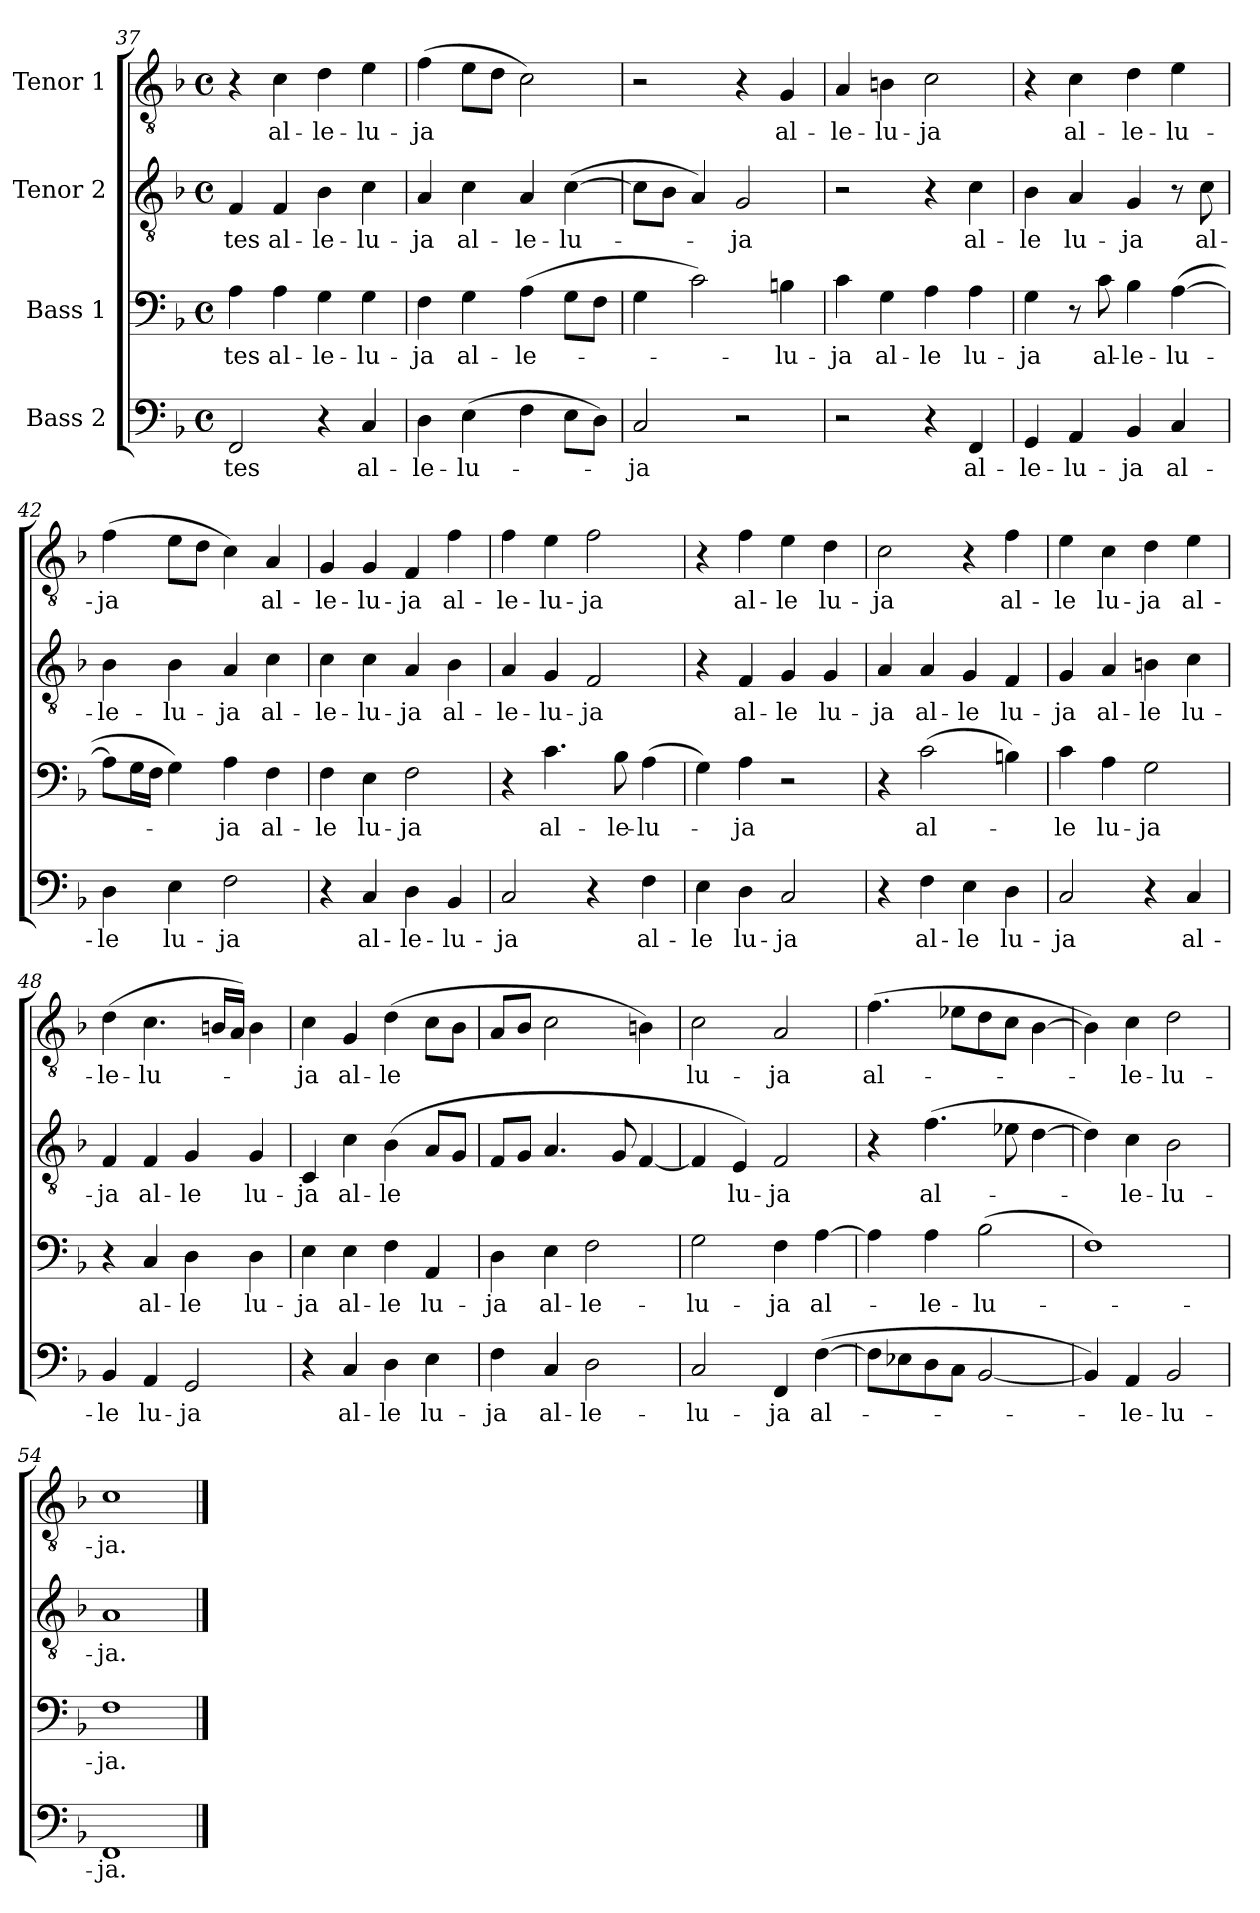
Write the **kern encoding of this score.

**kern	**text	**kern	**text	**kern	**text	**kern	**text
*part4	*part4	*part3	*part3	*part2	*part2	*part1	*part1
*staff4	*staff4	*staff3	*staff3	*staff2	*staff2	*staff1	*staff1
*I"Bass 2	*	*I"Bass 1	*	*I"Tenor 2	*	*I"Tenor 1	*
!!LO:PB:g=z
*clefF4	*	*clefF4	*	*clefGv2	*	*clefGv2	*
*k[b-]	*	*k[b-]	*	*k[b-]	*	*k[b-]	*
*F:	*	*F:	*	*F:	*	*F:	*
*M4/4	*	*M4/4	*	*M4/4	*	*M4/4	*
*met(c)	*	*met(c)	*	*met(c)	*	*met(c)	*
=37	=37	=37	=37	=37	=37	=37	=37
2FF/	-tes	4A\	-tes	4F/	-tes	4r	.
.	.	4A\	al-	4F/	al-	4c\	al-
4r	.	4G\	-le-	4B-\	-le-	4d\	-le-
4C/	al-	4G\	-lu-	4c\	-lu-	4e\	-lu-
=38	=38	=38	=38	=38	=38	=38	=38
4D\	-le-	4F\	-ja	4A/	-ja	(4f\	-ja
(4E\	-lu-	4G\	al-	4c\	al-	8e\L	.
.	.	.	.	.	.	8d\J	.
4F\	.	(4A\	-le-	4A/	-le-	2c\)	.
8E\L	.	8G\L	.	([4c\	-lu-	.	.
8D\J)	.	8F\J	.	.	.	.	.
=39	=39	=39	=39	=39	=39	=39	=39
2C/	-ja	4G\	.	8c\L]	.	2r	.
.	.	.	.	8B-\J	.	.	.
.	.	2c\)	.	4A/)	.	.	.
2r	.	.	.	2G/	-ja	4r	.
.	.	4Bn\	-lu-	.	.	4G/	al-
=40	=40	=40	=40	=40	=40	=40	=40
2r	.	4c\	-ja	2r	.	4A/	-le-
.	.	4G\	al-	.	.	4Bn\	-lu-
4r	.	4A\	-le	4r	.	2c\	-ja
4FF/	al-	4A\	lu-	4c\	al-	.	.
=41	=41	=41	=41	=41	=41	=41	=41
4GG/	-le-	4G\	-ja	4B-\	-le	4r	.
4AA/	-lu-	8r	.	4A/	lu-	4c\	al-
.	.	8c\	al-	.	.	.	.
4BB-/	-ja	4B-\	-le-	4G/	-ja	4d\	-le-
4C/	al-	([4A\	-lu-	8r	.	4e\	-lu-
.	.	.	.	8c\	al-	.	.
=42	=42	=42	=42	=42	=42	=42	=42
4D\	-le	8A\L]	.	4B-\	-le-	(4f\	-ja
.	.	16G\L	.	.	.	.	.
.	.	16F\JJ	.	.	.	.	.
4E\	lu-	4G\)	.	4B-\	-lu-	8e\L	.
.	.	.	.	.	.	8d\J	.
2F\	-ja	4A\	-ja	4A/	-ja	4c\)	.
.	.	4F\	al-	4c\	al-	4A/	al-
!!LO:LB:g=z
=43	=43	=43	=43	=43	=43	=43	=43
4r	.	4F\	-le	4c\	-le-	4G/	-le-
4C/	al-	4E\	lu-	4c\	-lu-	4G/	-lu-
4D\	-le-	2F\	-ja	4A/	-ja	4F/	-ja
4BB-/	-lu-	.	.	4B-\	al-	4f\	al-
=44	=44	=44	=44	=44	=44	=44	=44
2C/	-ja	4r	.	4A/	-le-	4f\	-le-
.	.	4.c\	al-	4G/	-lu-	4e\	-lu-
4r	.	.	.	2F/	-ja	2f\	-ja
.	.	8B-\	-le-	.	.	.	.
4F\	al-	(4A\	-lu-	.	.	.	.
=45	=45	=45	=45	=45	=45	=45	=45
4E\	-le	4G\)	.	4r	.	4r	.
4D\	lu-	4A\	-ja	4F/	al-	4f\	al-
2C/	-ja	2r	.	4G/	-le	4e\	-le
.	.	.	.	4G/	lu-	4d\	lu-
=46	=46	=46	=46	=46	=46	=46	=46
4r	.	4r	.	4A/	ja	2c\	-ja
4F\	al-	(2c\	al-	4A/	al-	.	.
4E\	-le	.	.	4G/	-le	4r	.
4D\	lu-	4Bn\)	.	4F/	lu-	4f\	al-
=47	=47	=47	=47	=47	=47	=47	=47
2C/	ja	4c\	-le	4G/	-ja	4e\	-le
.	.	4A\	lu-	4A/	al-	4c\	lu-
4r	.	2G\	-ja	4Bn\	-le	4d\	-ja
4C/	al-	.	.	4c\	-lu-	4e\	al-
=48	=48	=48	=48	=48	=48	=48	=48
4BB-/	-le	4r	.	4F/	ja	(4d\	-le-
4AA/	lu-	4C/	al-	4F/	al-	4.c\	-lu-
2GG/	-ja	4D\	-le	4G/	-le	.	.
.	.	.	.	.	.	16Bn/LL	.
.	.	.	.	.	.	16A/JJ)	.
.	.	4D\	lu-	4G/	-lu-	4B\	.
!!LO:LB:g=z
=49	=49	=49	=49	=49	=49	=49	=49
4r	.	4E\	-ja	4C/	ja	4c\	-ja
4C/	al-	4E\	al-	4c\	al-	4G/	al-
4D\	-le	4F\	-le	(4B-\	-le	(4d\	-le
4E\	lu-	4AA/	lu-	8A/L	.	8c\L	.
.	.	.	.	8G/J	.	8B-\J	.
=50	=50	=50	=50	=50	=50	=50	=50
4F\	ja	4D\	-ja	8F/L	.	8A/L	.
.	.	.	.	8G/J	.	8B-/J	.
4C/	al-	4E\	al-	4.A/	.	2c\	.
2D\	-le-	2F\	-le-	.	.	.	.
.	.	.	.	8G/	.	.	.
.	.	.	.	[4F/	.	4Bn\)	.
=51	=51	=51	=51	=51	=51	=51	=51
2C/	-lu-	2G\	-lu-	4F/]	.	2c\	lu-
.	.	.	.	4E/)	lu-	.	.
4FF/	-ja	4F\	-ja	2F/	-ja	2A/	-ja
([4F\	al-	[4A\	al-	.	.	.	.
=52	=52	=52	=52	=52	=52	=52	=52
8F\L]	.	4A\]	.	4r	.	(4.f\	al-
8E-X\	.	.	.	.	.	.	.
8D\	.	4A\	-le-	(4.f\	al-	.	.
8C\J	.	.	.	.	.	8e-X\L	.
[2BB-/	.	(2B-\	-lu-	.	.	8d\	.
.	.	.	.	8e-X\	.	8c\J	.
.	.	.	.	[4d\	.	[4B-\	.
=53	=53	=53	=53	=53	=53	=53	=53
4BB-/])	.	1F)	.	4d\])	.	4B-\])	.
4AA/	-le-	.	.	4c\	-le-	4c\	-le-
2BB-/	-lu-	.	.	2B-\	-lu-	2d\	-lu-
=54	=54	=54	=54	=54	=54	=54	=54
1FF	-ja.	1F	-ja.	1A	-ja.	1c	-ja.
==	==	==	==	==	==	==	==
*-	*-	*-	*-	*-	*-	*-	*-
